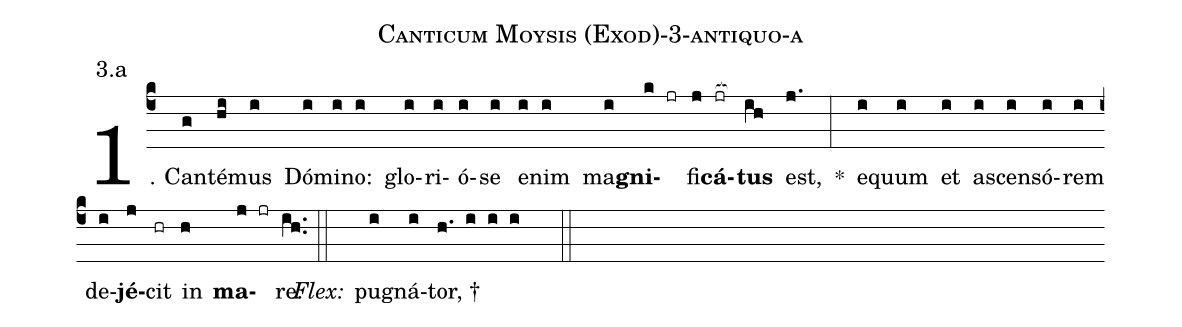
name: Canticum Moysis (Exod)-3-antiquo-a;
annotation: 3.a;
%%
(c4)1. Can(g)té(hi)mus(i) Dó(i)mi(i)no:(i) glo(i)ri(i)ó(i)se(i) e(i)nim(i) ma(i)<b>gni</b>(k jr)fi(j)<b>cá</b>(jr[ocb:1{])<b>tus</b>(ih[ocb:0}]) est,(j.) *(:) e(i)quum(i) et(i) a(i)scen(i)só(i)rem(i) de(i)<b>jé</b>(j)cit(hr) in(h) <b>ma</b>(j jr)re.(ih..) (::)
<i>Flex:</i>()  pu(i)gná(i)tor, †(h. i i i  ::)
